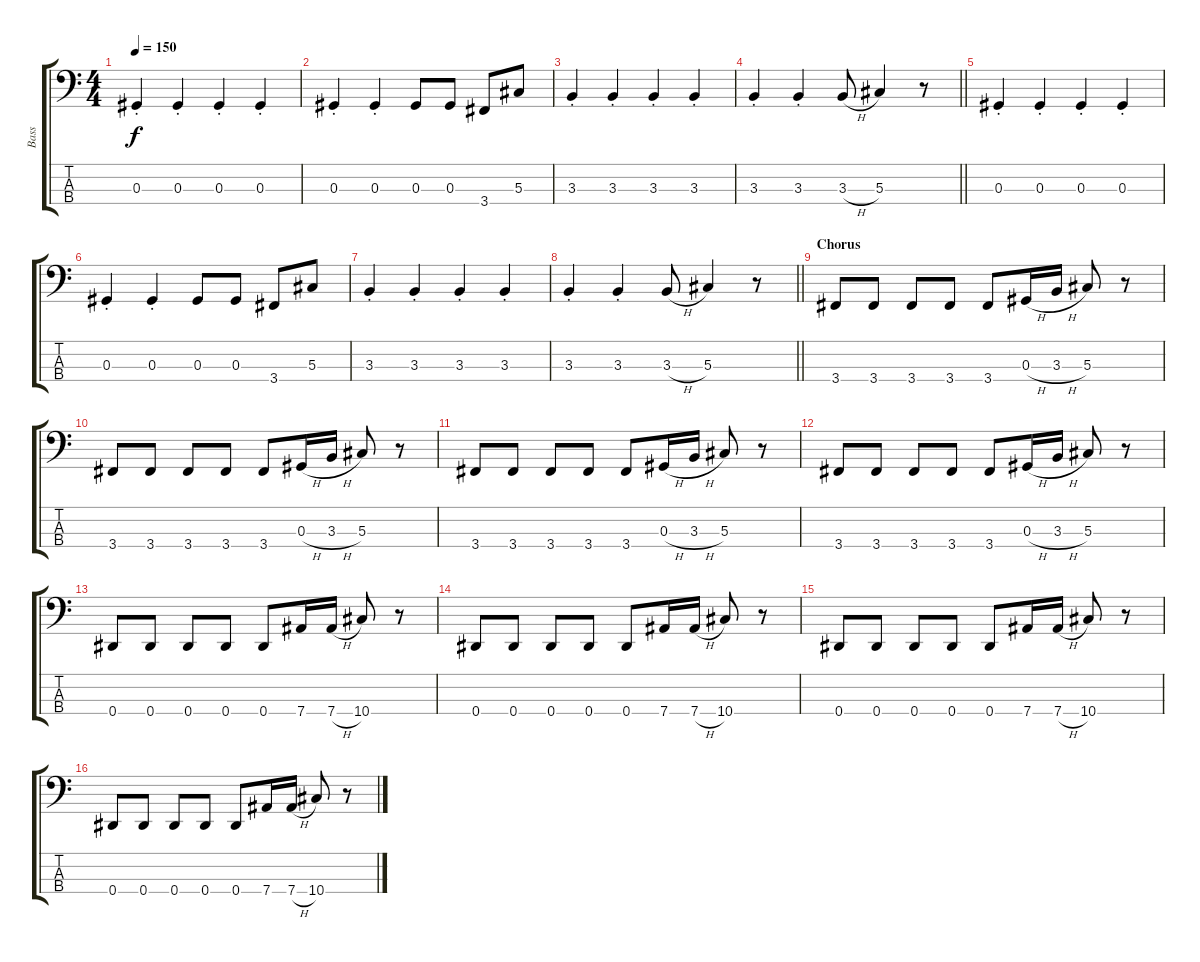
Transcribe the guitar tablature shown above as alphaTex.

\track ("Bass" "Bass") {instrument slapbass2 bank 255}
\staff {score tabs}
\tuning (Gb2 Db2 Ab1 Eb1) {hide}
\ts (4 4)
\tempo 150
\clef f4
\ks c
0.3{st}.4{dy f} 0.3{st}.4 0.3{st}.4 0.3{st}.4 |
0.3{st}.4 0.3{st}.4 0.3.8 0.3.8 3.4.8 5.3.8 |
3.3{st}.4 3.3{st}.4 3.3{st}.4 3.3{st}.4 |
\barLineRight lightlight
3.3{st}.4 3.3{st}.4 3.3{h}.8 5.3.4 r.8 |
0.3{st}.4 0.3{st}.4 0.3{st}.4 0.3{st}.4 |
0.3{st}.4 0.3{st}.4 0.3.8 0.3.8 3.4.8 5.3.8 |
3.3{st}.4 3.3{st}.4 3.3{st}.4 3.3{st}.4 |
\barLineRight lightlight
3.3{st}.4 3.3{st}.4 3.3{h}.8 5.3.4 r.8 |
\section ("" "Chorus")
3.4.8 3.4.8 3.4.8 3.4.8 3.4.8 0.3{h}.16 3.3{h}.16 5.3.8 r.8 |
3.4.8 3.4.8 3.4.8 3.4.8 3.4.8 0.3{h}.16 3.3{h}.16 5.3.8 r.8 |
3.4.8 3.4.8 3.4.8 3.4.8 3.4.8 0.3{h}.16 3.3{h}.16 5.3.8 r.8 |
3.4.8 3.4.8 3.4.8 3.4.8 3.4.8 0.3{h}.16 3.3{h}.16 5.3.8 r.8 |
0.4.8 0.4.8 0.4.8 0.4.8 0.4.8 7.4.16 7.4{h}.16 10.4.8 r.8 |
0.4.8 0.4.8 0.4.8 0.4.8 0.4.8 7.4.16 7.4{h}.16 10.4.8 r.8 |
0.4.8 0.4.8 0.4.8 0.4.8 0.4.8 7.4.16 7.4{h}.16 10.4.8 r.8 |
0.4.8 0.4.8 0.4.8 0.4.8 0.4.8 7.4.16 7.4{h}.16 10.4.8 r.8
